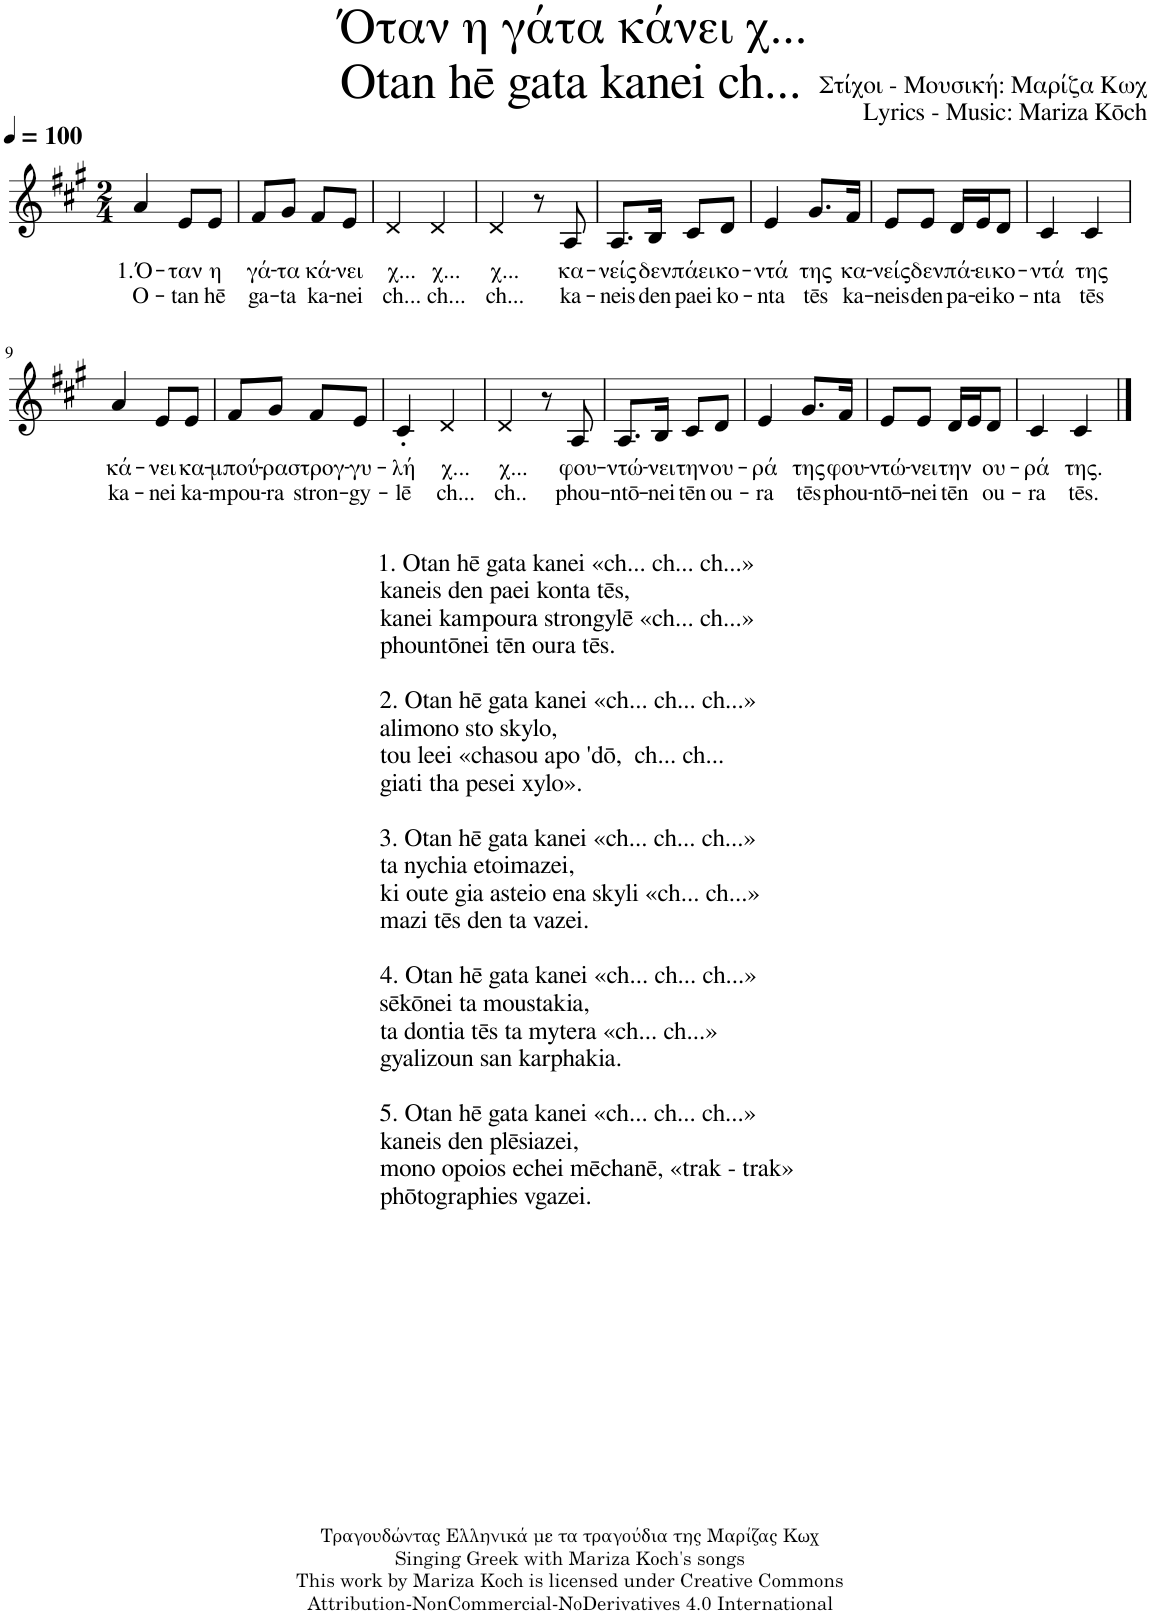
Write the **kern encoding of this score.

**kern	**text	**text
*part1	*part1	*part1
*staff1	*staff1	*staff1
*I"Piano	*	*
*I'Pno.	*	*
*clefG2	*	*
*k[f#c#g#]	*	*
*M2/4	*	*
*MM100	*	*
=1	=1	=1
!	!LO:LY:b	!LO:LY:b
4a/	1.Ό-	O-
!	!LO:LY:b	!LO:LY:b
8e/L	-ταν	-tan
!	!LO:LY:b	!LO:LY:b
8e/J	η	hē
=2	=2	=2
!	!LO:LY:b	!LO:LY:b
8f#/L	γά-	ga-
!	!LO:LY:b	!LO:LY:b
8g#/J	-τα	-ta
!	!LO:LY:b	!LO:LY:b
8f#/L	κά-	ka-
!	!LO:LY:b	!LO:LY:b
8e/J	-νει	-nei
=3	=3	=3
!	!LO:LY:b	!LO:LY:b
4d/	χ...	ch...
!	!LO:LY:b	!LO:LY:b
4d/	χ...	ch...
=4	=4	=4
!	!LO:LY:b	!LO:LY:b
4d/	χ...	ch...
8r	.	.
!	!LO:LY:b	!LO:LY:b
8A/	κα-	ka-
=5	=5	=5
!	!LO:LY:b	!LO:LY:b
8.A/L	-νείς	-neis
!	!LO:LY:b	!LO:LY:b
16B/Jk	δεν	den
!	!LO:LY:b	!LO:LY:b
8c#/L	πάει	paei
!	!LO:LY:b	!LO:LY:b
8d/J	κο-	ko-
=6	=6	=6
!	!LO:LY:b	!LO:LY:b
4e/	-ντά	-nta
!	!LO:LY:b	!LO:LY:b
8.g#/L	της	tēs
!	!LO:LY:b	!LO:LY:b
16f#/Jk	κα-	ka-
=7	=7	=7
!	!LO:LY:b	!LO:LY:b
8e/L	-νείς	-neis
!	!LO:LY:b	!LO:LY:b
8e/J	δεν	den
!	!LO:LY:b	!LO:LY:b
16d/LL	πά-	pa-
!	!LO:LY:b	!LO:LY:b
16e/J	-ει	-ei
!	!LO:LY:b	!LO:LY:b
8d/J	κο-	ko-
=8	=8	=8
!	!LO:LY:b	!LO:LY:b
4c#/	-ντά	-nta
!	!LO:LY:b	!LO:LY:b
4c#/	της	tēs
!!LO:LB:g=z
=9	=9	=9
!	!LO:LY:b	!LO:LY:b
4a/	κά-	ka-
!	!LO:LY:b	!LO:LY:b
8e/L	-νει	-nei
!	!LO:LY:b	!LO:LY:b
8e/J	κα-	ka-
=10	=10	=10
!	!LO:LY:b	!LO:LY:b
8f#/L	-μπού-	-mpou-
!	!LO:LY:b	!LO:LY:b
8g#/J	-ρα	-ra
!	!LO:LY:b	!LO:LY:b
8f#/L	στρογ-	stron-
!	!LO:LY:b	!LO:LY:b
8e/J	-γυ-	-gy-
=11	=11	=11
!	!LO:LY:b	!LO:LY:b
4c#'/	-λή	-lē
!	!LO:LY:b	!LO:LY:b
4d/	χ...	ch...
=12	=12	=12
!	!LO:LY:b	!LO:LY:b
4d/	χ...	ch..
8r	.	.
!	!LO:LY:b	!LO:LY:b
8A/	φου-	phou-
=13	=13	=13
!	!LO:LY:b	!LO:LY:b
8.A/L	-ντώ-	-ntō-
!	!LO:LY:b	!LO:LY:b
16B/Jk	-νει	-nei
!	!LO:LY:b	!LO:LY:b
8c#/L	την	tēn
!	!LO:LY:b	!LO:LY:b
8d/J	ου-	ou-
=14	=14	=14
!	!LO:LY:b	!LO:LY:b
4e/	-ρά	-ra
!	!LO:LY:b	!LO:LY:b
8.g#/L	της	tēs
!	!LO:LY:b	!LO:LY:b
16f#/Jk	φου-	phou-
=15	=15	=15
!	!LO:LY:b	!LO:LY:b
8e/L	-ντώ-	-ntō-
!	!LO:LY:b	!LO:LY:b
8e/J	-νει	-nei
!	!LO:LY:b	!LO:LY:b
16d/LL	την	tēn
16e/J	.	.
!	!LO:LY:b	!LO:LY:b
8d/J	ου-	ou-
=16	=16	=16
!	!LO:LY:b	!LO:LY:b
4c#/	-ρά	-ra
!LO:TX:b:t=1. Otan hē gata kanei «ch... ch... ch...»	!	!
!LO:TX:b:t=kaneis den paei konta tēs,	!	!
!LO:TX:b:t=kanei kampoura strongylē «ch... ch...»	!	!
!LO:TX:b:t=phountōnei tēn oura tēs.	!	!
!LO:TX:b:t=2. Otan hē gata kanei «ch... ch... ch...»	!	!
!LO:TX:b:t=alimono sto skylo,	!	!
!LO:TX:b:t=tou leei «chasou apo 'dō,  ch... ch...	!	!
!LO:TX:b:t=giati tha pesei xylo».	!	!
!LO:TX:b:t=3. Otan hē gata kanei «ch... ch... ch...»	!	!
!LO:TX:b:t=ta nychia etoimazei,	!	!
!LO:TX:b:t=ki oute gia asteio ena skyli «ch... ch...»	!	!
!LO:TX:b:t=mazi tēs den ta vazei.	!	!
!LO:TX:b:t=4. Otan hē gata kanei «ch... ch... ch...»	!	!
!LO:TX:b:t=sēkōnei ta moustakia,	!	!
!LO:TX:b:t=ta dontia tēs ta mytera «ch... ch...»	!	!
!LO:TX:b:t=gyalizoun san karphakia.	!	!
!LO:TX:b:t=5. Otan hē gata kanei «ch... ch... ch...»	!	!
!LO:TX:b:t=kaneis den plēsiazei,	!	!
!LO:TX:b:t=mono opoios echei mēchanē, «trak - trak»	!	!
!LO:TX:b:t=phōtographies vgazei.	!	!
!	!LO:LY:b	!LO:LY:b
4c#/	της.	tēs.
==	==	==
*-	*-	*-
